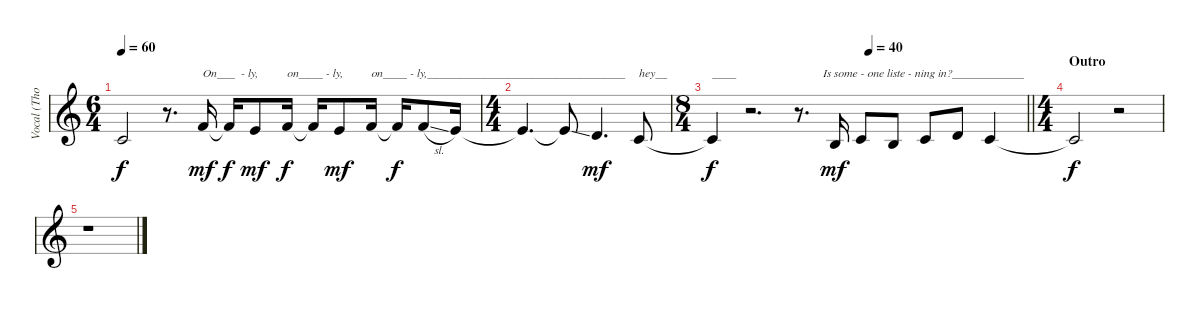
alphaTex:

\track ("Vocal (Thom Yorke)" "Vocal (Tho") {instrument altosax}
\staff {score}
\tuning (E4 B3 G3 D3 A2 E2) {hide}
\ts (6 4)
\tempo 60
\clef g2
\ks aminor
1.2{t}.2{dy f} r.8{d} 1.1.16{txt "On___  - ly," dy mf} 1.1{t}.16{dy f} 0.1.8{dy mf} 1.1.16{txt "on____ - ly," dy f beam split} 1.1{t}.16 0.1.8{dy mf} 1.1.16{txt "on____ - ly,_________________________________" beam split} 1.1{t}.16{dy f} 6.2{sl}.8 5.2.16 |
\ts (4 4)
5.2{t}.4{d} 5.2{ss t}.8 3.2.4{d dy mf} 1.2.8{txt "hey__"} |
\ts (8 4)
\tempo (40 0.5)
\barLineRight lightlight
1.2{t}.4{txt "____" dy f} r.2{d} r.8{d txt "        Is some - one liste - ning in?____________"} 0.2.16{dy mf} 1.2.8 0.2.8 1.2.8 3.2.8 1.2.4 |
\ts (4 4)
\section ("" "Outro")
1.2{t}.2{dy f} r.2 |
r.1
